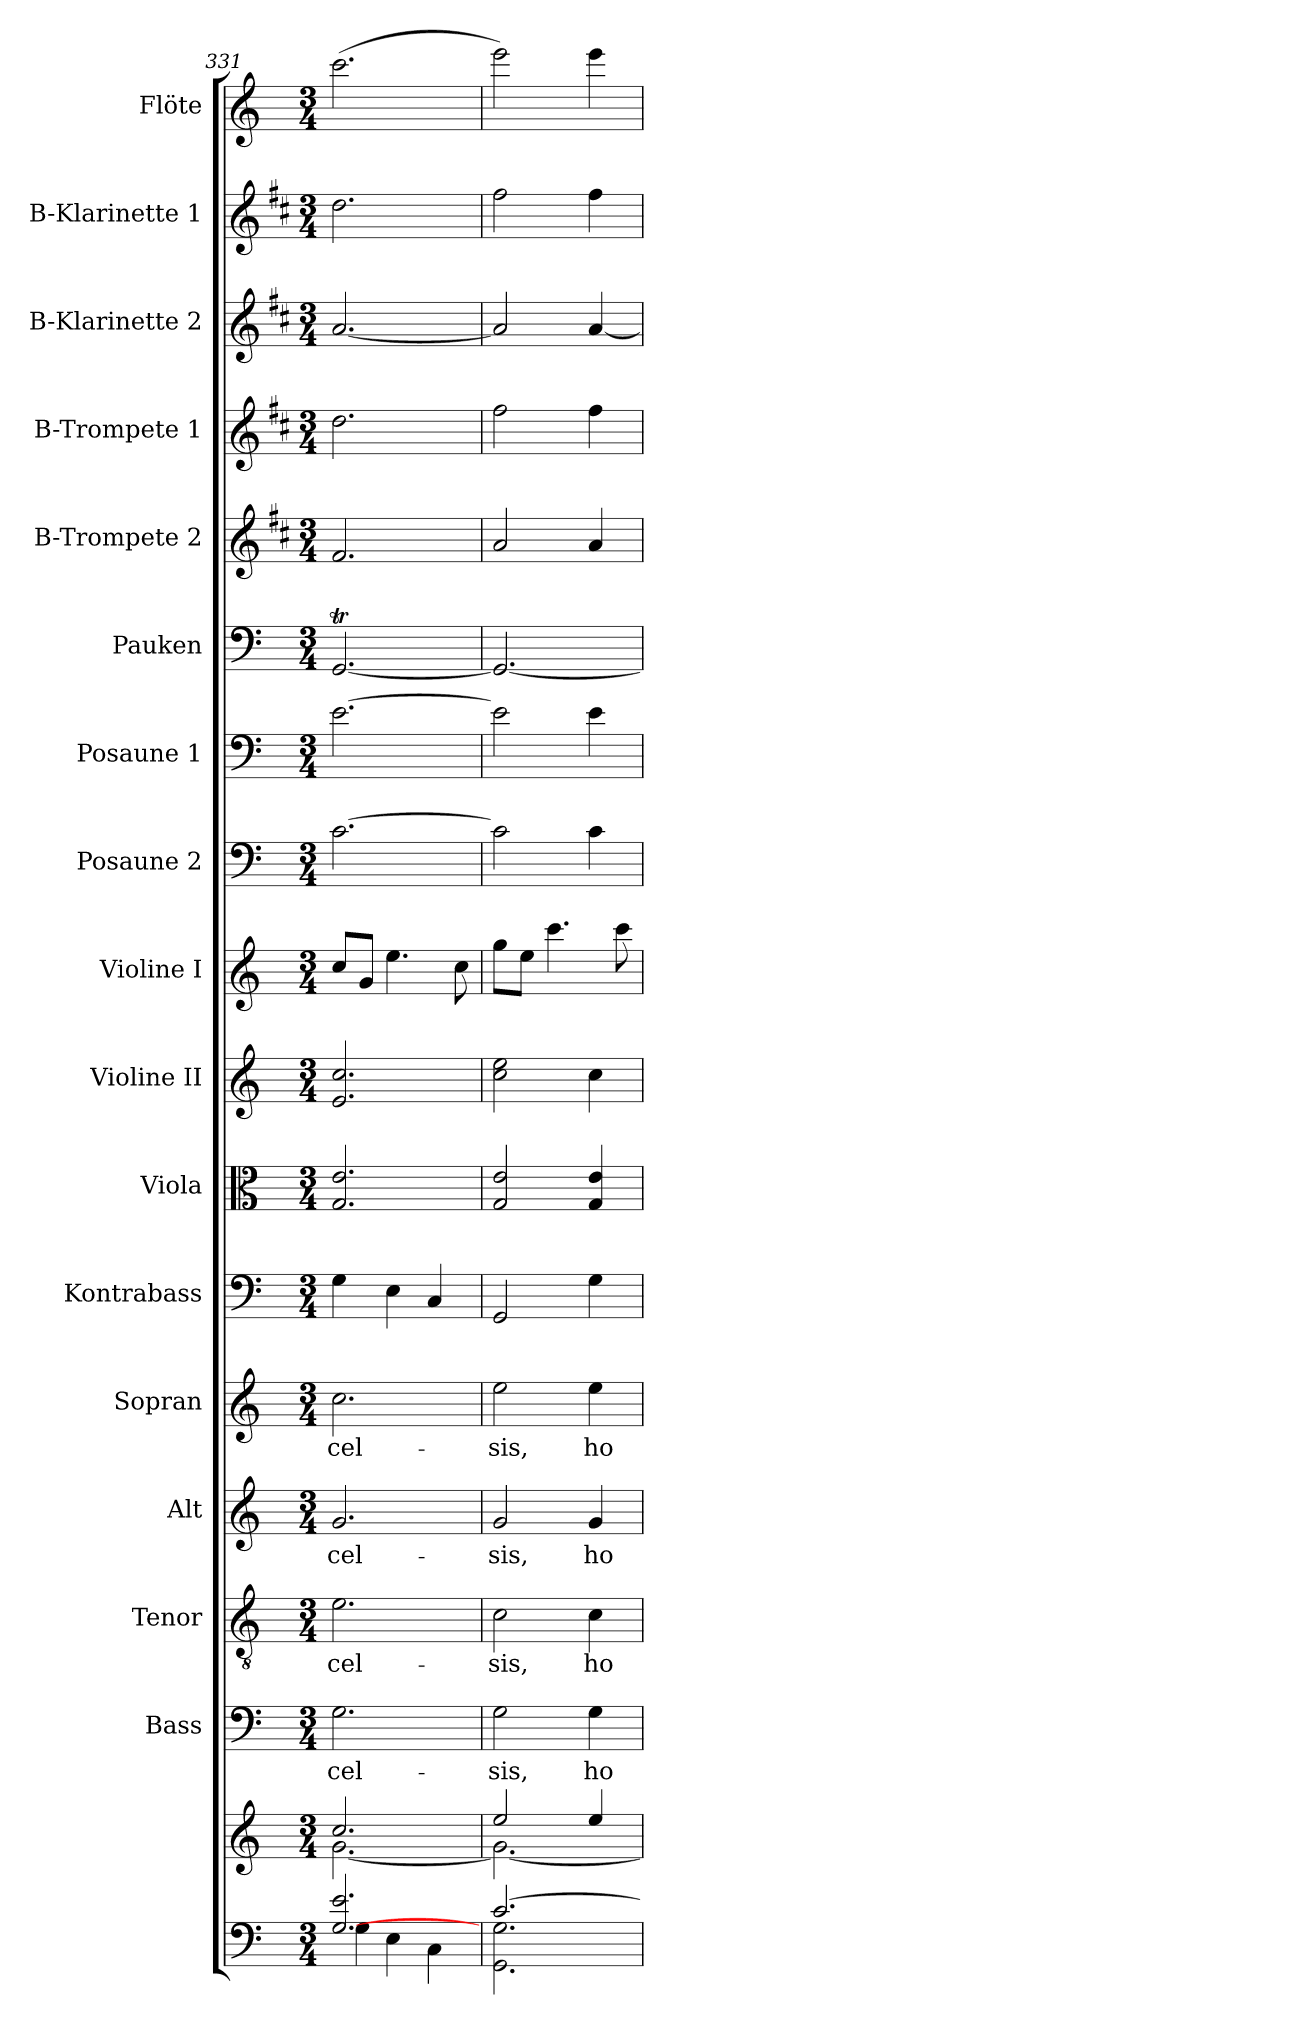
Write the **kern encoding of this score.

**kern	**kern	**kern	**text	**kern	**text	**kern	**text	**kern	**text	**kern	**kern	**kern	**kern	**kern	**kern	**kern	**kern	**kern	**kern	**kern	**kern
*part17	*part17	*part16	*part16	*part15	*part15	*part14	*part14	*part13	*part13	*part12	*part11	*part10	*part9	*part8	*part7	*part6	*part5	*part4	*part3	*part2	*part1
*staff18	*staff17	*staff16	*staff16	*staff15	*staff15	*staff14	*staff14	*staff13	*staff13	*staff12	*staff11	*staff10	*staff9	*staff8	*staff7	*staff6	*staff5	*staff4	*staff3	*staff2	*staff1
*	*	*I"Bass	*	*I"Tenor	*	*I"Alt	*	*I"Sopran	*	*I"Kontrabass	*I"Viola	*I"Violine II	*I"Violine I	*I"Posaune 2	*I"Posaune 1	*I"Pauken	*I"B-Trompete 2	*I"B-Trompete 1	*I"B-Klarinette 2	*I"B-Klarinette 1	*I"Flöte
*	*	*I'B.	*	*I'T.	*	*I'A.	*	*I'S.	*	*I'Kb.	*I'Vla.	*I'Vl. II	*I'Vl. I	*I'Pos. 2	*I'Pos. 1	*I'Pk.	*I'B Trp. 2	*I'B Trp. 1	*I'B Kl. 2	*I'B Kl. 1	*I'Fl.
*clefF4	*clefG2	*clefF4	*	*clefGv2	*	*clefG2	*	*clefG2	*	*clefF4	*clefC3	*clefG2	*clefG2	*clefF4	*clefF4	*clefF4	*clefG2	*clefG2	*clefG2	*clefG2	*clefG2
*	*	*	*	*	*	*	*	*	*	*ITrd7c12	*	*	*	*	*	*	*ITrd1c2	*ITrd1c2	*ITrd1c2	*ITrd1c2	*
*k[]	*k[]	*k[]	*	*k[]	*	*k[]	*	*k[]	*	*k[]	*k[]	*k[]	*k[]	*k[]	*k[]	*k[]	*k[]	*k[]	*k[]	*k[]	*k[]
*C:	*C:	*C:	*	*C:	*	*C:	*	*C:	*	*C:	*C:	*C:	*C:	*C:	*C:	*C:	*C:	*C:	*C:	*C:	*C:
*M3/4	*M3/4	*M3/4	*	*M3/4	*	*M3/4	*	*M3/4	*	*M3/4	*M3/4	*M3/4	*M3/4	*M3/4	*M3/4	*M3/4	*M3/4	*M3/4	*M3/4	*M3/4	*M3/4
=331	=331	=331	=331	=331	=331	=331	=331	=331	=331	=331	=331	=331	=331	=331	=331	=331	=331	=331	=331	=331	=331
*^	*^	*	*	*	*	*	*	*	*	*	*	*	*	*	*	*	*	*	*	*	*
!	!	!	!	!	!LO:LY:b	!	!LO:LY:b	!	!LO:LY:b	!	!LO:LY:b	!	!	!	!	!	!	!	!	!	!	!	!
[>2.G/ 2.e/	4G\	2.cc/	[<2.g\	2.G\	-cel-	2.e\	-cel-	2.g/	-cel-	2.cc\	-cel-	4GG\	2.G/ 2.e/	2.e/ 2.cc/	8cc/L	[2.c\	[2.e\	[2.GGT/	2.e/	2.cc\	[2.g/	2.cc\	(>2.ccc\
.	.	.	.	.	.	.	.	.	.	.	.	.	.	.	8g/J	.	.	.	.	.	.	.	.
.	4E\	.	.	.	.	.	.	.	.	.	.	4EE\	.	.	4.ee\	.	.	.	.	.	.	.	.
.	4C\	.	.	.	.	.	.	.	.	.	.	4CC/	.	.	.	.	.	.	.	.	.	.	.
.	.	.	.	.	.	.	.	.	.	.	.	.	.	.	8cc\	.	.	.	.	.	.	.	.
=332	=332	=332	=332	=332	=332	=332	=332	=332	=332	=332	=332	=332	=332	=332	=332	=332	=332	=332	=332	=332	=332	=332	=332
!	!	!	!	!	!LO:LY:b	!	!LO:LY:b	!	!LO:LY:b	!	!LO:LY:b	!	!	!	!	!	!	!	!	!	!	!	!
[>2.c/	2.GG\ 2.G\	2ee/	2.g\_	2G\	-sis,	2c\	-sis,	2g/	-sis,	2ee\	-sis,	2GGG/	2G/ 2e/	2cc\ 2ee\	8gg\L	2c\]	2e\]	2.GG/_	2g/	2ee\	2g/]	2ee\	2eee\)
.	.	.	.	.	.	.	.	.	.	.	.	.	.	.	8ee\J	.	.	.	.	.	.	.	.
.	.	.	.	.	.	.	.	.	.	.	.	.	.	.	4.ccc\	.	.	.	.	.	.	.	.
!	!	!	!	!	!LO:LY:b	!	!LO:LY:b	!	!LO:LY:b	!	!LO:LY:b	!	!	!	!	!	!	!	!	!	!	!	!
.	.	4ee/	.	4G\	ho-	4c\	ho-	4g/	ho-	4ee\	ho-	4GG\	4G/ 4e/	4cc\	.	4c\	4e\	.	4g/	4ee\	[4g/	4ee\	4eee\
.	.	.	.	.	.	.	.	.	.	.	.	.	.	.	8ccc\	.	.	.	.	.	.	.	.
*v	*v	*	*	*	*	*	*	*	*	*	*	*	*	*	*	*	*	*	*	*	*	*	*
*	*v	*v	*	*	*	*	*	*	*	*	*	*	*	*	*	*	*	*	*	*	*	*
=	=	=	=	=	=	=	=	=	=	=	=	=	=	=	=	=	=	=	=	=	=
*-	*-	*-	*-	*-	*-	*-	*-	*-	*-	*-	*-	*-	*-	*-	*-	*-	*-	*-	*-	*-	*-
